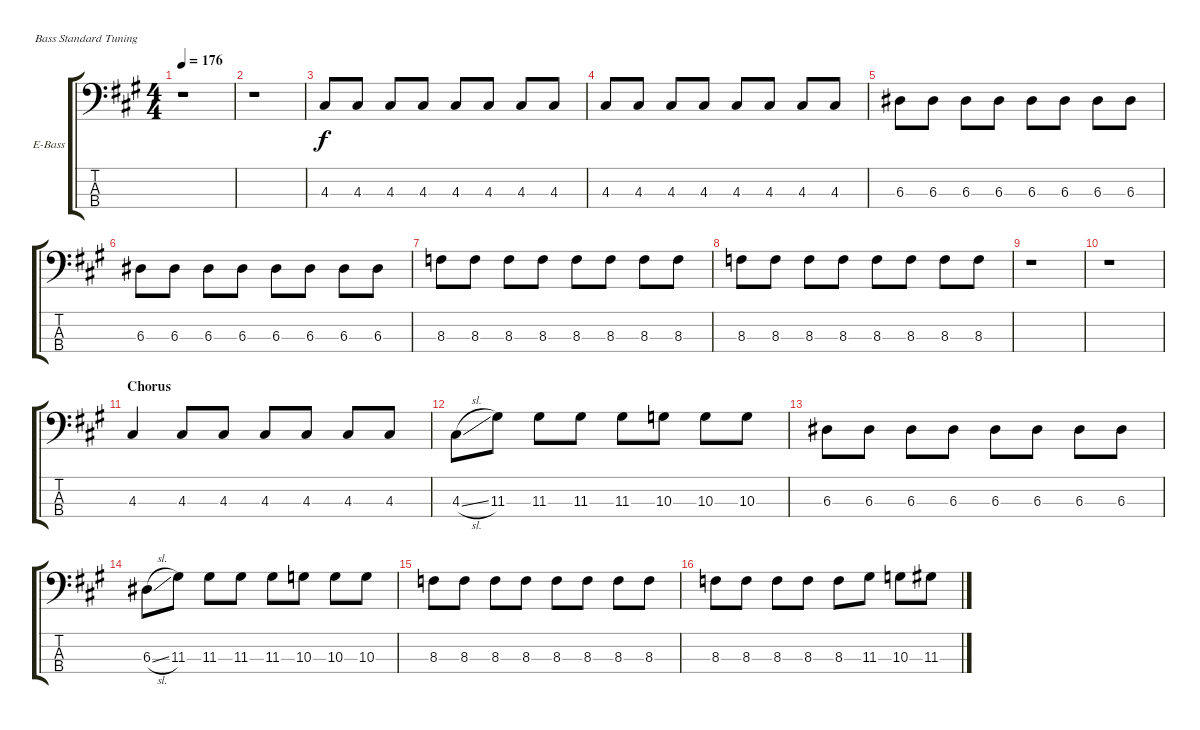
\defaultSystemsLayout 4
\bracketExtendMode groupsimilarinstruments
\firstSystemTrackNameOrientation horizontal
\otherSystemsTrackNameOrientation horizontal
\track ("Electric Bass" "E-Bass") {instrument electricbassfinger}
\staff {score tabs}
\tuning (G2 D2 A1 E1)
\ts (4 4)
\tempo 176
\clef f4
\scale
0.333333
\ks a
r.1{dy f} |
\scale
0.333333 r.1 |
\scale
0.333333 4.3.8 4.3.8 4.3.8 4.3.8 4.3.8 4.3.8 4.3.8 4.3.8 |
\scale
0.333333 4.3.8 4.3.8 4.3.8 4.3.8 4.3.8 4.3.8 4.3.8 4.3.8 |
\scale
0.333333 6.3.8 6.3.8 6.3.8 6.3.8 6.3.8 6.3.8 6.3.8 6.3.8 |
\scale
0.333333 6.3.8 6.3.8 6.3.8 6.3.8 6.3.8 6.3.8 6.3.8 6.3.8 |
\scale
0.333333 8.3.8 8.3.8 8.3.8 8.3.8 8.3.8 8.3.8 8.3.8 8.3.8 |
\scale
0.333333 8.3.8 8.3.8 8.3.8 8.3.8 8.3.8 8.3.8 8.3.8 8.3.8 |
\scale
0.333333 r.1 |
\scale
0.333333 r.1 |
\section ("" "Chorus")
\scale
0.333333 4.3.4 4.3.8 4.3.8 4.3.8 4.3.8 4.3.8 4.3.8 |
\scale
0.333333 4.3{sl}.8 11.3.8 11.3.8 11.3.8 11.3.8 10.3.8 10.3.8 10.3.8 |
\scale
0.333333 6.3.8 6.3.8 6.3.8 6.3.8 6.3.8 6.3.8 6.3.8 6.3.8 |
\scale
0.333333 6.3{sl}.8 11.3.8 11.3.8 11.3.8 11.3.8 10.3.8 10.3.8 10.3.8 |
\scale
0.333333 8.3.8 8.3.8 8.3.8 8.3.8 8.3.8 8.3.8 8.3.8 8.3.8 |
\scale
0.333333 8.3.8 8.3.8 8.3.8 8.3.8 8.3.8 11.3.8 10.3.8 11.3.8
